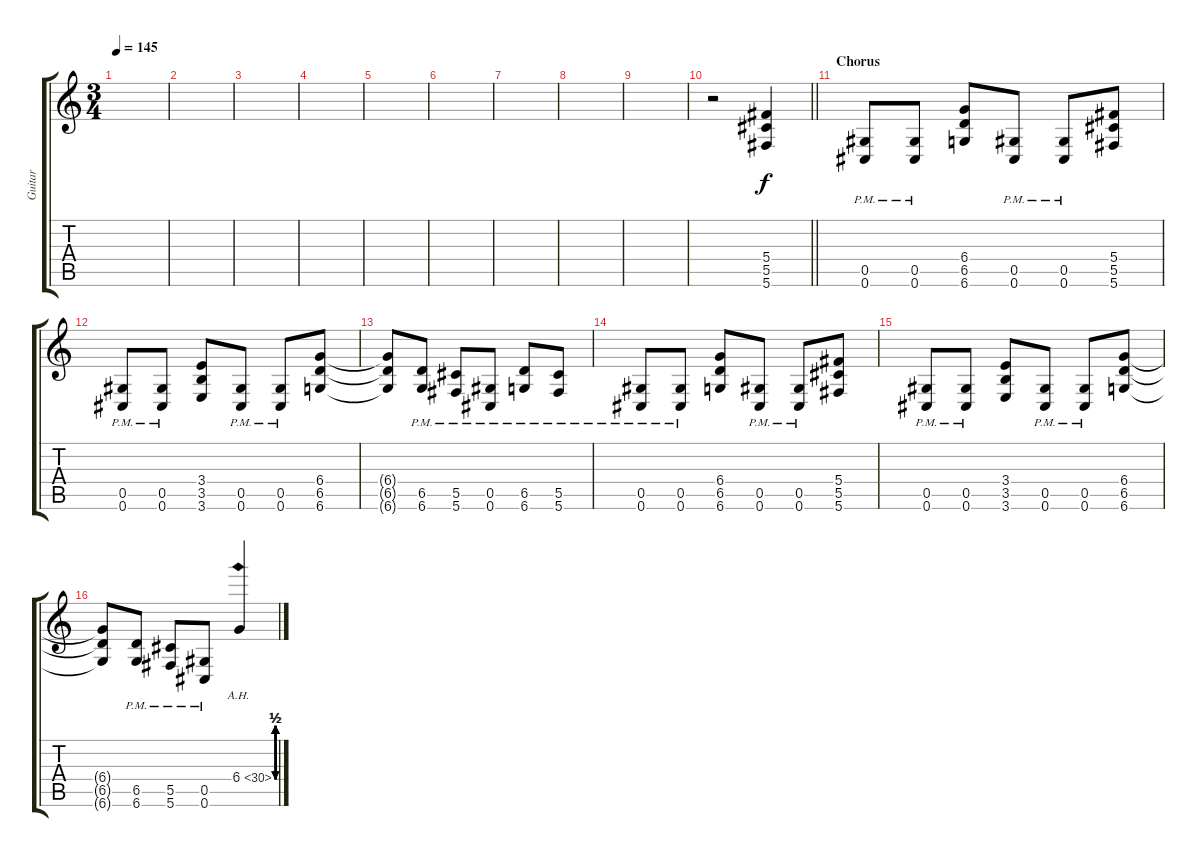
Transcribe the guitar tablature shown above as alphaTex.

\track ("Guitar" "Guitar") {instrument overdrivenguitar}
\staff {score tabs}
\tuning (Eb4 Bb3 Gb3 Db3 Ab2 Db2) {hide}
\ts (3 4)
\tempo 145
\clef g2
\ks c
|
|
|
|
|
|
|
|
|
\barLineRight lightlight
r.2 (5.4 5.5 5.6).4 |
\section ("" "Chorus")
(0.5{pm} 0.6{pm}).8 (0.5{pm} 0.6{pm}).8 (6.4 6.5 6.6).8 (0.5{pm} 0.6{pm}).8 (0.5{pm} 0.6{pm}).8 (5.4 5.5 5.6).8 |
(0.5{pm} 0.6{pm}).8 (0.5{pm} 0.6{pm}).8 (3.4 3.5 3.6).8 (0.5{pm} 0.6{pm}).8 (0.5{pm} 0.6{pm}).8 (6.4 6.5 6.6).8 |
(6.4{t} 6.5{t} 6.6{t}).8 (6.5 6.6{pm}).8 (5.5 5.6{pm}).8 (0.5 0.6{pm}).8 (6.5 6.6{pm}).8 (5.5 5.6{pm}).8 |
(0.5{pm} 0.6{pm}).8 (0.5{pm} 0.6{pm}).8 (6.4 6.5 6.6).8 (0.5{pm} 0.6{pm}).8 (0.5{pm} 0.6{pm}).8 (5.4 5.5 5.6).8 |
(0.5{pm} 0.6{pm}).8 (0.5{pm} 0.6{pm}).8 (3.4 3.5 3.6).8 (0.5{pm} 0.6{pm}).8 (0.5{pm} 0.6{pm}).8 (6.4 6.5 6.6).8 |
(6.4{t} 6.5{t} 6.6{t}).8 (6.5{pm} 6.6{pm}).8 (5.5{pm} 5.6{pm}).8 (0.5{pm} 0.6{pm}).8 6.4{be (custom 0 0 15 2 30 0 41 2 50 0 60 2) ah 24}.4
